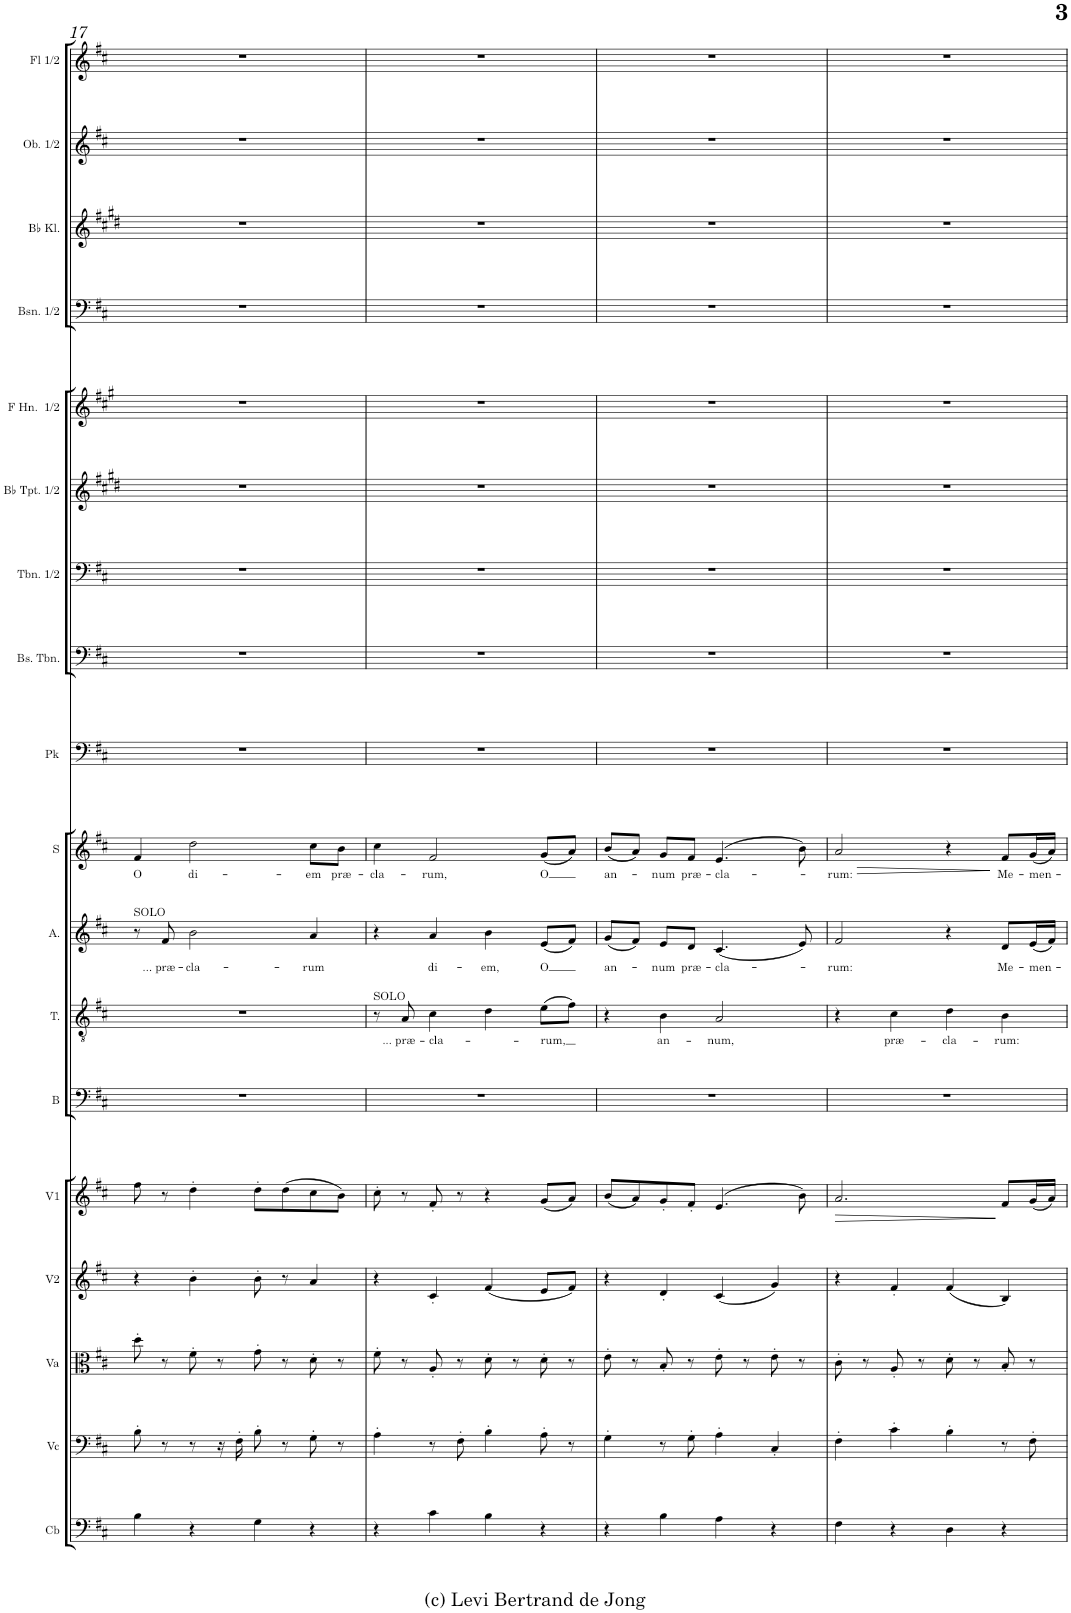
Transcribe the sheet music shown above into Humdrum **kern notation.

**kern	**kern	**kern	**kern	**kern	**dynam	**kern	**kern	**text	**kern	**text	**kern	**text	**dynam	**kern	**kern	**kern	**kern	**kern	**kern	**kern	**kern	**kern
*part18	*part17	*part16	*part15	*part14	*part14	*part13	*part12	*part12	*part11	*part11	*part10	*part10	*part10	*part9	*part8	*part7	*part6	*part5	*part4	*part3	*part2	*part1
*staff18	*staff17	*staff16	*staff15	*staff14	*staff14	*staff13	*staff12	*staff12	*staff11	*staff11	*staff10	*staff10	*staff10	*staff9	*staff8	*staff7	*staff6	*staff5	*staff4	*staff3	*staff2	*staff1
*I"Contrabasses	*I"Violoncellos	*I"Violas	*I"Violins 2	*I"Violins 1	*	*I"Bas	*I"Tenor	*	*I"Alt	*	*I"Sopraan	*	*	*I"Pauken	*I"Bas-trombone	*I"Trombone 1/2	*I"Trompet Bb 1/2	*I"F Horn 1/2	*I"Bassoon 1/2	*I"Klarinet in Bb	*I"Oboe 1/2	*I"Flute 1/2
*I'Cb	*I'Vc	*I'Va	*I'V2	*I'V1	*	*I'B	*I'T.	*	*I'A.	*	*I'S	*	*	*I'Pk	*I'Bs. Tbn.	*I'Tbn. 1/2	*	*I'F Hn.  1/2	*I'Bsn. 1/2	*	*I'Ob. 1/2	*I'Fl 1/2
!!LO:PB:g=z
*clefF4	*clefF4	*clefC3	*clefG2	*clefG2	*	*clefF4	*clefGv2	*	*clefG2	*	*clefG2	*	*	*clefF4	*clefF4	*clefF4	*clefG2	*clefG2	*clefF4	*clefG2	*clefG2	*clefG2
*Trd7c12	*	*	*	*	*	*	*	*	*	*	*	*	*	*	*	*	*Trd1c2	*Trd4c7	*	*Trd1c2	*	*
*k[f#c#]	*k[f#c#]	*k[f#c#]	*k[f#c#]	*k[f#c#]	*	*k[f#c#]	*k[f#c#]	*	*k[f#c#]	*	*k[f#c#]	*	*	*k[f#c#]	*k[f#c#]	*k[f#c#]	*k[f#c#g#d#]	*k[f#c#g#]	*k[f#c#]	*k[f#c#g#d#]	*k[f#c#]	*k[f#c#]
*M4/4	*M4/4	*M4/4	*M4/4	*M4/4	*	*M4/4	*M4/4	*	*M4/4	*	*M4/4	*	*	*M4/4	*M4/4	*M4/4	*M4/4	*M4/4	*M4/4	*M4/4	*M4/4	*M4/4
=17	=17	=17	=17	=17	=17	=17	=17	=17	=17	=17	=17	=17	=17	=17	=17	=17	=17	=17	=17	=17	=17	=17
!	!	!	!	!	!	!	!	!	!LO:TX:a:t=SOLO	!	!	!	!	!	!	!	!	!	!	!	!	!
!	!	!	!	!	!	!	!	!	!	!	!	!LO:LY:b	!	!	!	!	!	!	!	!	!	!
4B\	8B'\	8dd'\	4r	8ff#\	.	1r	1r	.	8r	.	4f#/	O	.	1r	1r	1r	1r	1r	1r	1r	1r	1r
!	!	!	!	!	!	!	!	!	!	!LO:LY:b	!	!	!	!	!	!	!	!	!	!	!	!
.	8r	8r	.	8r	.	.	.	.	8f#/	... præ-	.	.	.	.	.	.	.	.	.	.	.	.
!	!	!	!	!	!	!	!	!	!	!LO:LY:b	!	!LO:LY:b	!	!	!	!	!	!	!	!	!	!
4r	8r	8f#'\	4b'\	4dd'\	.	.	.	.	2b\	-cla-	2dd\	di-	.	.	.	.	.	.	.	.	.	.
.	16r	8r	.	.	.	.	.	.	.	.	.	.	.	.	.	.	.	.	.	.	.	.
.	16F#'\	.	.	.	.	.	.	.	.	.	.	.	.	.	.	.	.	.	.	.	.	.
4G\	8B'\	8g'\	8b'\	8dd'\L	.	.	.	.	.	.	.	.	.	.	.	.	.	.	.	.	.	.
.	8r	8r	8r	(8dd\	.	.	.	.	.	.	.	.	.	.	.	.	.	.	.	.	.	.
!	!	!	!	!	!	!	!	!	!	!LO:LY:b	!	!LO:LY:b	!	!	!	!	!	!	!	!	!	!
4r	8G'\	8d'\	4a/	8cc#\	.	.	.	.	4a/	-rum	8cc#\L	-em	.	.	.	.	.	.	.	.	.	.
!	!	!	!	!	!	!	!	!	!	!	!	!LO:LY:b	!	!	!	!	!	!	!	!	!	!
.	8r	8r	.	8b\J)	.	.	.	.	.	.	8b\J	præ-	.	.	.	.	.	.	.	.	.	.
=18	=18	=18	=18	=18	=18	=18	=18	=18	=18	=18	=18	=18	=18	=18	=18	=18	=18	=18	=18	=18	=18	=18
!	!	!	!	!	!	!	!LO:TX:a:t=SOLO	!	!	!	!	!	!	!	!	!	!	!	!	!	!	!
!	!	!	!	!	!	!	!	!	!	!	!	!LO:LY:b	!	!	!	!	!	!	!	!	!	!
4r	4A'\	8f#'\	4r	8cc#'\	.	1r	8r	.	4r	.	4cc#\	-cla-	.	1r	1r	1r	1r	1r	1r	1r	1r	1r
!	!	!	!	!	!	!	!	!LO:LY:b	!	!	!	!	!	!	!	!	!	!	!	!	!	!
.	.	8r	.	8r	.	.	8A/	... præ-	.	.	.	.	.	.	.	.	.	.	.	.	.	.
!	!	!	!	!	!	!	!	!LO:LY:b	!	!LO:LY:b	!	!LO:LY:b	!	!	!	!	!	!	!	!	!	!
4c#\	8r	8A'/	4c#'/	8f#'/	.	.	4c#\	-cla-	4a/	di-	2f#/	-rum,	.	.	.	.	.	.	.	.	.	.
.	8F#'\	8r	.	8r	.	.	.	.	.	.	.	.	.	.	.	.	.	.	.	.	.	.
!	!	!	!	!	!	!	!	!	!	!LO:LY:b	!	!	!	!	!	!	!	!	!	!	!	!
4B\	4B'\	8d'\	(4f#/	4r	.	.	4d\	.	4b\	-em,	.	.	.	.	.	.	.	.	.	.	.	.
.	.	8r	.	.	.	.	.	.	.	.	.	.	.	.	.	.	.	.	.	.	.	.
!	!	!	!	!	!	!	!	!LO:LY:b	!	!LO:LY:b	!	!LO:LY:b	!	!	!	!	!	!	!	!	!	!
4r	8A'\	8d'\	8e/L	(8g/L	.	.	(8e\L	-rum,	(8e/L	O	(8g/L	O	.	.	.	.	.	.	.	.	.	.
.	8r	8r	8f#/J)	8a/J)	.	.	8f#\J)	.	8f#/J)	.	8a/J)	.	.	.	.	.	.	.	.	.	.	.
=19	=19	=19	=19	=19	=19	=19	=19	=19	=19	=19	=19	=19	=19	=19	=19	=19	=19	=19	=19	=19	=19	=19
!	!	!	!	!	!	!	!	!	!	!LO:LY:b	!	!LO:LY:b	!	!	!	!	!	!	!	!	!	!
4r	4G'\	8e'\	4r	(8b/L	.	1r	4r	.	(8g/L	an-	(8b/L	an-	.	1r	1r	1r	1r	1r	1r	1r	1r	1r
.	.	8r	.	8a/)	.	.	.	.	8f#/J)	.	8a/J)	.	.	.	.	.	.	.	.	.	.	.
!	!	!	!	!	!	!	!	!LO:LY:b	!	!LO:LY:b	!	!LO:LY:b	!	!	!	!	!	!	!	!	!	!
4B\	8r	8B'/	4d'/	8g'/	.	.	4B\	an-	8e/L	-num	8g/L	-num	.	.	.	.	.	.	.	.	.	.
!	!	!	!	!	!	!	!	!	!	!LO:LY:b	!	!LO:LY:b	!	!	!	!	!	!	!	!	!	!
.	8G'\	8r	.	8f#'/J	.	.	.	.	8d/J	præ-	8f#/J	præ-	.	.	.	.	.	.	.	.	.	.
!	!	!	!	!	!	!	!	!LO:LY:b	!	!LO:LY:b	!	!LO:LY:b	!	!	!	!	!	!	!	!	!	!
4A\	4A'\	8e'\	(4c#/	(4.e/	.	.	2A/	-num,	(4.c#/	-cla-	(4.e/	-cla-	.	.	.	.	.	.	.	.	.	.
.	.	8r	.	.	.	.	.	.	.	.	.	.	.	.	.	.	.	.	.	.	.	.
4r	4C#'/	8e'\	4g/)	.	.	.	.	.	.	.	.	.	.	.	.	.	.	.	.	.	.	.
.	.	8r	.	8b\)	.	.	.	.	8e/)	.	8b\)	.	.	.	.	.	.	.	.	.	.	.
=20	=20	=20	=20	=20	=20	=20	=20	=20	=20	=20	=20	=20	=20	=20	=20	=20	=20	=20	=20	=20	=20	=20
!	!	!	!	!	!LO:HP:b	!	!	!	!	!LO:LY:b	!	!LO:LY:b	!LO:HP:b	!	!	!	!	!	!	!	!	!
4F#\	4F#'\	8c#'\	4r	2.a/	>	1r	4r	.	2f#/	-rum:	2a/	-rum:	>	1r	1r	1r	1r	1r	1r	1r	1r	1r
.	.	8r	.	.	.	.	.	.	.	.	.	.	.	.	.	.	.	.	.	.	.	.
!	!	!	!	!	!	!	!	!LO:LY:b	!	!	!	!	!	!	!	!	!	!	!	!	!	!
4r	4c#'\	8A'/	4f#'/	.	.	.	4c#\	præ-	.	.	.	.	.	.	.	.	.	.	.	.	.	.
.	.	8r	.	.	.	.	.	.	.	.	.	.	.	.	.	.	.	.	.	.	.	.
!	!	!	!	!	!	!	!	!LO:LY:b	!	!	!	!	!	!	!	!	!	!	!	!	!	!
4D\	4B'\	8d'\	(4f#/	.	.	.	4d\	-cla-	4r	.	4r	.	.	.	.	.	.	.	.	.	.	.
.	.	8r	.	.	.	.	.	.	.	.	.	.	.	.	.	.	.	.	.	.	.	.
!	!	!	!	!	!	!	!	!LO:LY:b	!	!LO:LY:b	!	!LO:LY:b	!	!	!	!	!	!	!	!	!	!
4r	8r	8B'/	4B/)	8f#/L	]	.	4B\	-rum:	8d/L	Me-	8f#/L	Me-	]	.	.	.	.	.	.	.	.	.
!	!	!	!	!	!	!	!	!	!	!LO:LY:b	!	!LO:LY:b	!	!	!	!	!	!	!	!	!	!
.	8F#'\	8r	.	(16g/L	.	.	.	.	(16e/L	-men-	(16g/L	-men-	.	.	.	.	.	.	.	.	.	.
.	.	.	.	16a/JJ)	.	.	.	.	16f#/JJ)	.	16a/JJ)	.	.	.	.	.	.	.	.	.	.	.
=	=	=	=	=	=	=	=	=	=	=	=	=	=	=	=	=	=	=	=	=	=	=
*-	*-	*-	*-	*-	*-	*-	*-	*-	*-	*-	*-	*-	*-	*-	*-	*-	*-	*-	*-	*-	*-	*-
